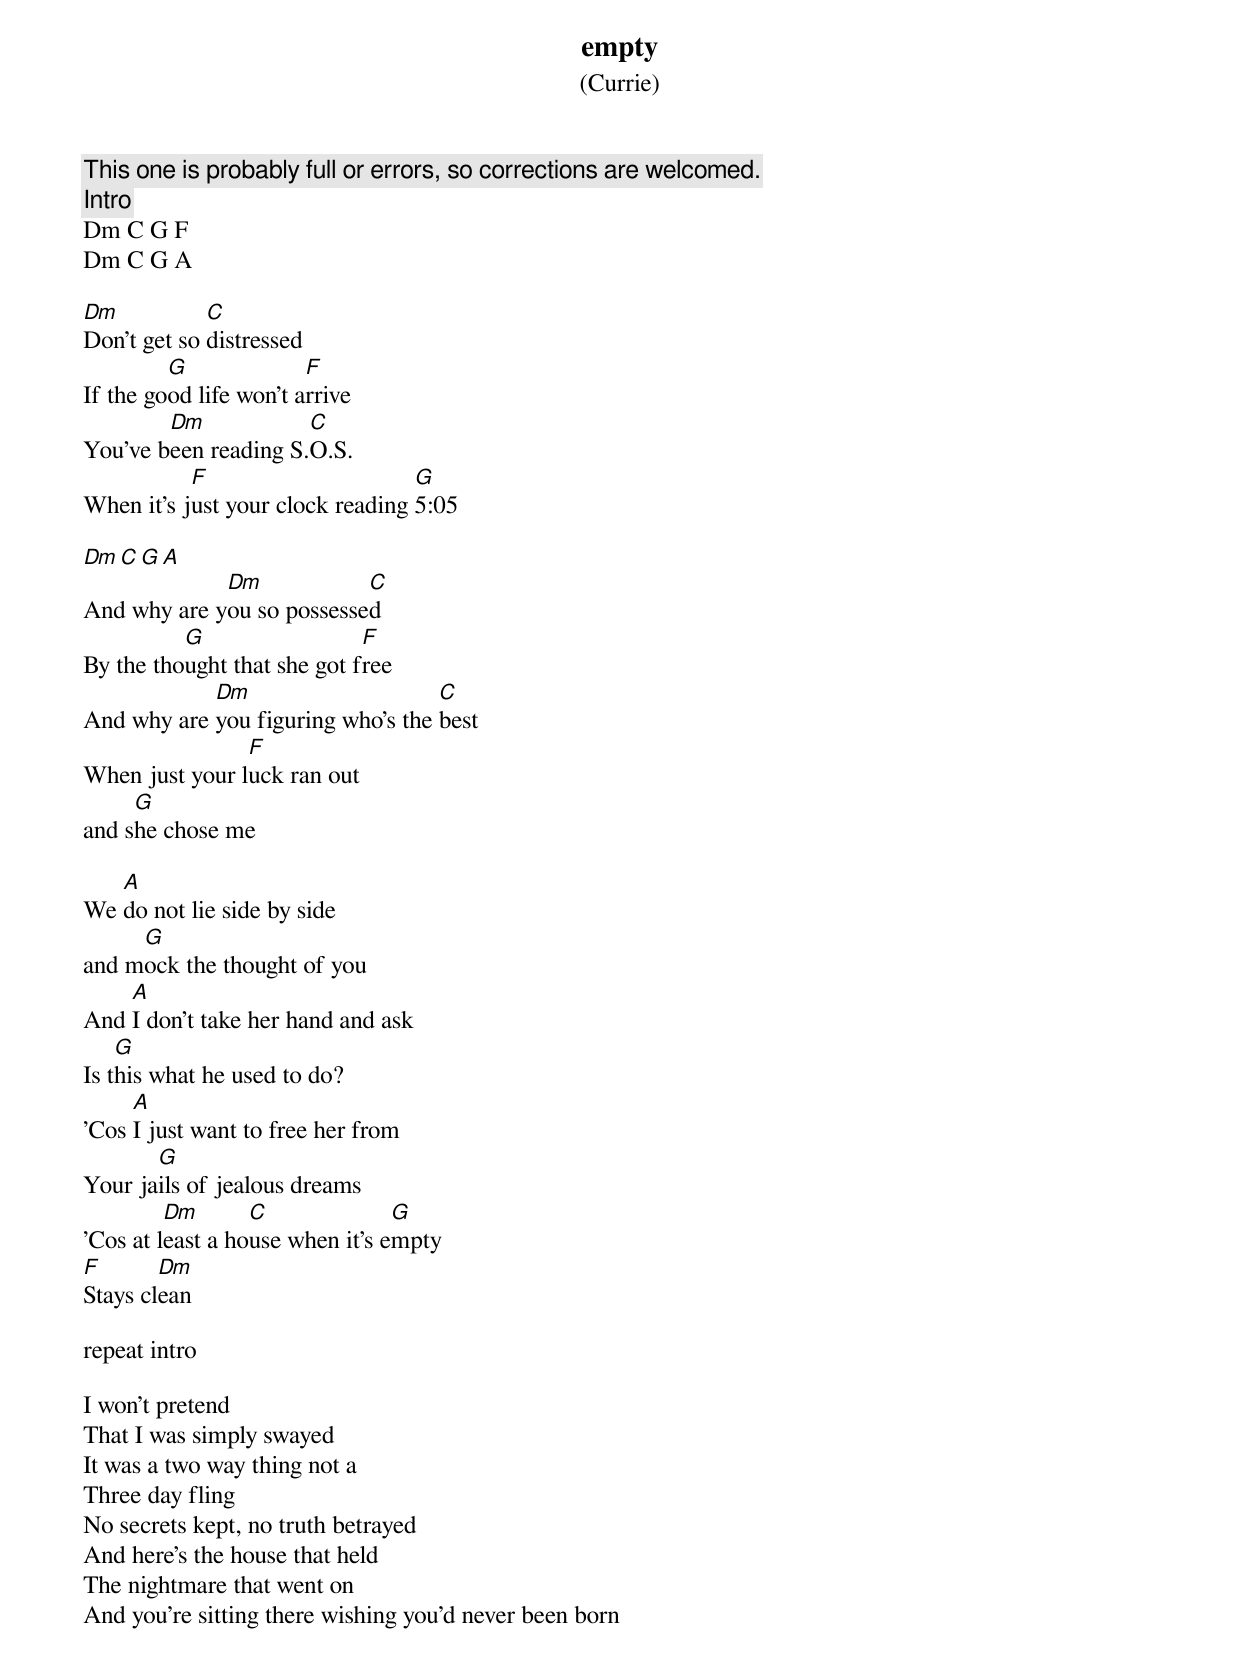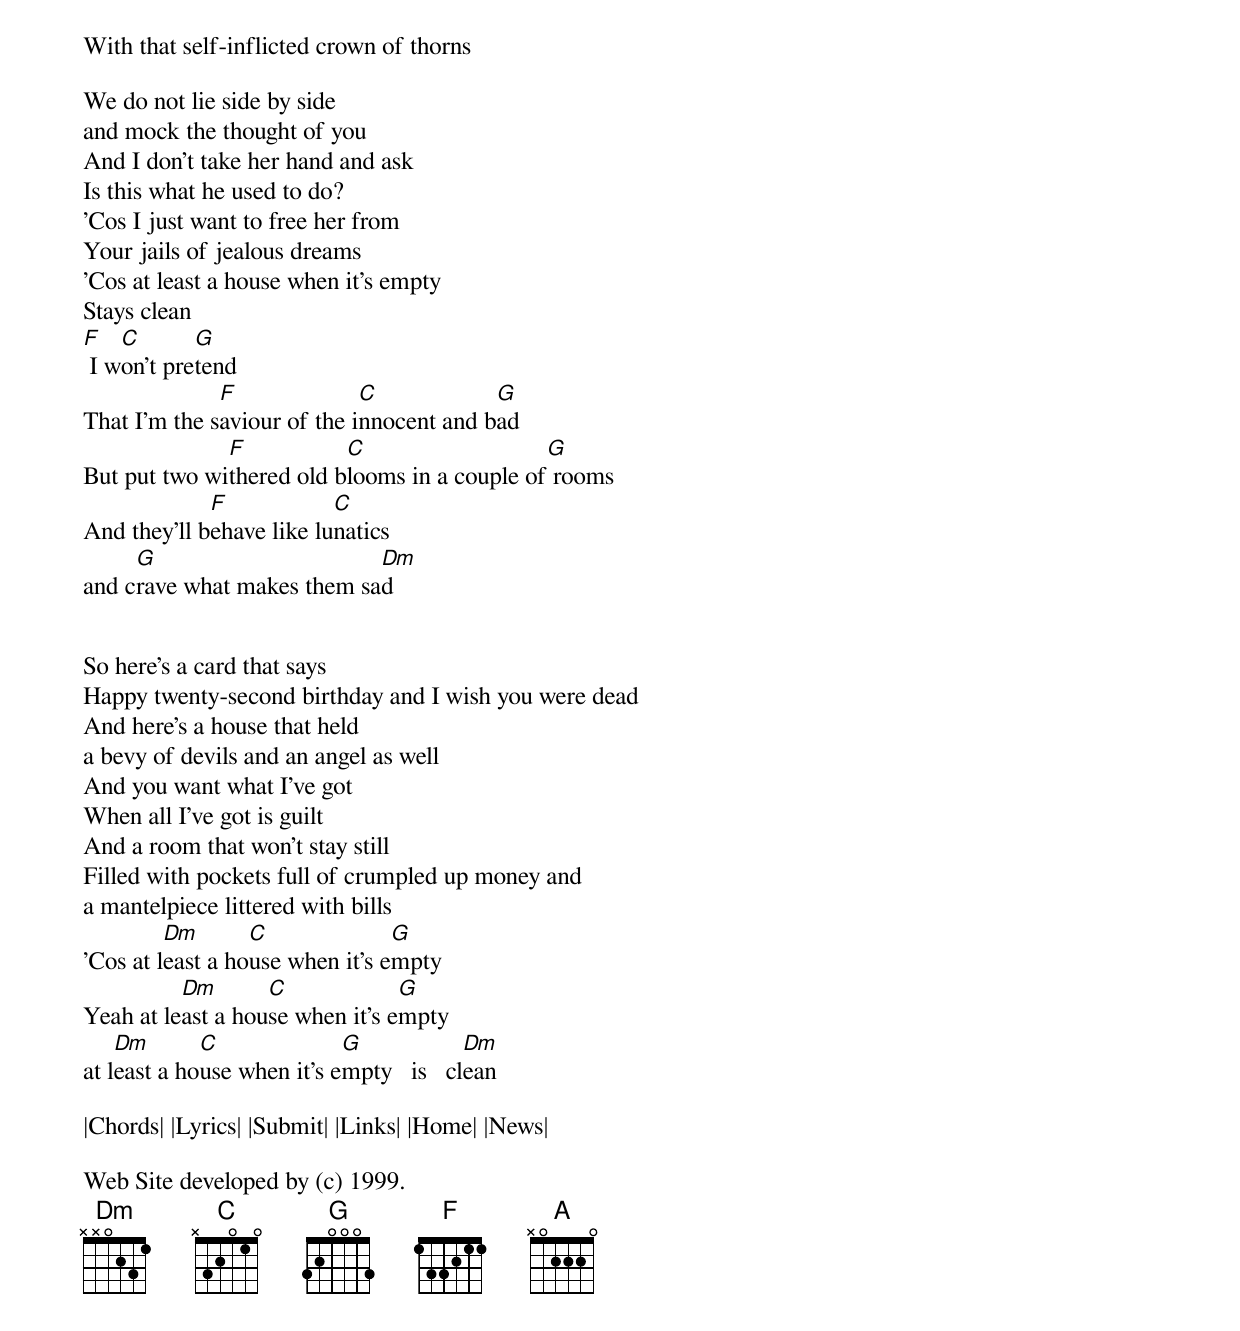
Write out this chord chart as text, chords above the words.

empty
(Currie)
This one is probably full or errors, so corrections are welcomed.
Intro
Dm C G F
Dm C G A

Dm           C
Don't get so distressed
         G              F
If the good life won't arrive
        Dm            C
You've been reading S.O.S.
           F                      G
When it's just your clock reading 5:05

Dm C G A
             Dm            C
And why are you so possessed
          G                  F
By the thought that she got free
            Dm                     C
And why are you figuring who's the best
                F
When just your luck ran out
     G
and she chose me

   A
We do not lie side by side
     G
and mock the thought of you
    A
And I don't take her hand and ask
    G
Is this what he used to do?
     A
'Cos I just want to free her from
       G
Your jails of jealous dreams
         Dm       C              G
'Cos at least a house when it's empty
F       Dm
Stays clean

repeat intro

I won't pretend
That I was simply swayed
It was a two way thing not a
Three day fling
No secrets kept, no truth betrayed
And here's the house that held
The nightmare that went on
And you're sitting there wishing you'd never been born
With that self-inflicted crown of thorns

We do not lie side by side
and mock the thought of you
And I don't take her hand and ask
Is this what he used to do?
'Cos I just want to free her from
Your jails of jealous dreams
'Cos at least a house when it's empty
Stays clean
F   C       G
 I won't pretend
              F              C            G
That I'm the saviour of the innocent and bad
              F           C                   G
But put two withered old blooms in a couple of rooms
             F            C
And they'll behave like lunatics
     G                      Dm
and crave what makes them sad


So here's a card that says
Happy twenty-second birthday and I wish you were dead
And here's a house that held
a bevy of devils and an angel as well
And you want what I've got
When all I've got is guilt
And a room that won't stay still
Filled with pockets full of crumpled up money and
a mantelpiece littered with bills
         Dm       C              G
'Cos at least a house when it's empty
          Dm       C             G
Yeah at least a house when it's empty
    Dm       C              G             Dm
at least a house when it's empty   is   clean

|Chords| |Lyrics| |Submit| |Links| |Home| |News|

Web Site developed by (c) 1999.
